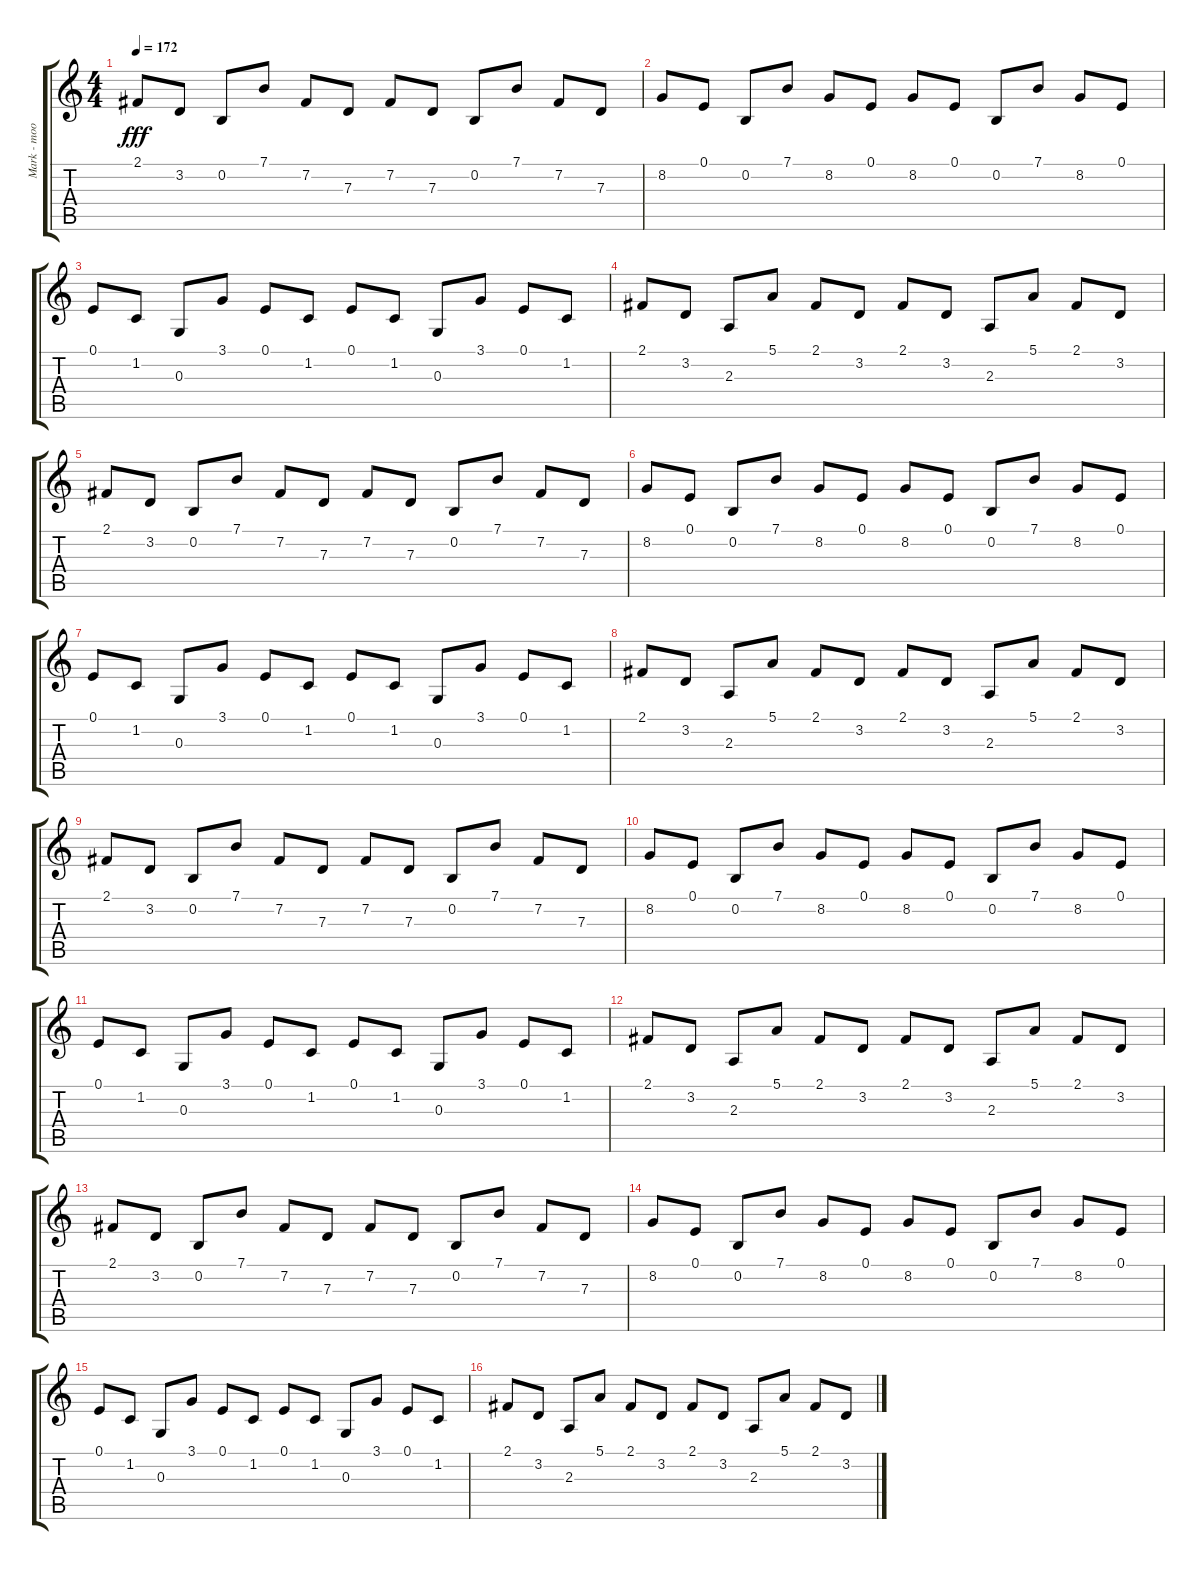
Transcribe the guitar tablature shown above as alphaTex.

\track ("Mark - moog solo's" "Mark - moo") {instrument pad3polysynth}
\staff {score tabs}
\tuning (E4 B3 G3 D3 A2 E2) {hide}
\ts (4 4)
\tempo 172
\clef g2
\ks c
2.1.8{dy fff} 3.2.8 0.2.8 7.1.8 7.2.8 7.3.8 7.2.8 7.3.8 0.2.8 7.1.8 7.2.8 7.3.8 |
8.2.8 0.1.8 0.2.8 7.1.8 8.2.8 0.1.8 8.2.8 0.1.8 0.2.8 7.1.8 8.2.8 0.1.8 |
0.1.8 1.2.8 0.3.8 3.1.8 0.1.8 1.2.8 0.1.8 1.2.8 0.3.8 3.1.8 0.1.8 1.2.8 |
2.1.8 3.2.8 2.3.8 5.1.8 2.1.8 3.2.8 2.1.8 3.2.8 2.3.8 5.1.8 2.1.8 3.2.8 |
2.1.8 3.2.8 0.2.8 7.1.8 7.2.8 7.3.8 7.2.8 7.3.8 0.2.8 7.1.8 7.2.8 7.3.8 |
8.2.8 0.1.8 0.2.8 7.1.8 8.2.8 0.1.8 8.2.8 0.1.8 0.2.8 7.1.8 8.2.8 0.1.8 |
0.1.8 1.2.8 0.3.8 3.1.8 0.1.8 1.2.8 0.1.8 1.2.8 0.3.8 3.1.8 0.1.8 1.2.8 |
2.1.8 3.2.8 2.3.8 5.1.8 2.1.8 3.2.8 2.1.8 3.2.8 2.3.8 5.1.8 2.1.8 3.2.8 |
2.1.8 3.2.8 0.2.8 7.1.8 7.2.8 7.3.8 7.2.8 7.3.8 0.2.8 7.1.8 7.2.8 7.3.8 |
8.2.8 0.1.8 0.2.8 7.1.8 8.2.8 0.1.8 8.2.8 0.1.8 0.2.8 7.1.8 8.2.8 0.1.8 |
0.1.8 1.2.8 0.3.8 3.1.8 0.1.8 1.2.8 0.1.8 1.2.8 0.3.8 3.1.8 0.1.8 1.2.8 |
2.1.8 3.2.8 2.3.8 5.1.8 2.1.8 3.2.8 2.1.8 3.2.8 2.3.8 5.1.8 2.1.8 3.2.8 |
2.1.8 3.2.8 0.2.8 7.1.8 7.2.8 7.3.8 7.2.8 7.3.8 0.2.8 7.1.8 7.2.8 7.3.8 |
8.2.8 0.1.8 0.2.8 7.1.8 8.2.8 0.1.8 8.2.8 0.1.8 0.2.8 7.1.8 8.2.8 0.1.8 |
0.1.8 1.2.8 0.3.8 3.1.8 0.1.8 1.2.8 0.1.8 1.2.8 0.3.8 3.1.8 0.1.8 1.2.8 |
2.1.8 3.2.8 2.3.8 5.1.8 2.1.8 3.2.8 2.1.8 3.2.8 2.3.8 5.1.8 2.1.8 3.2.8
